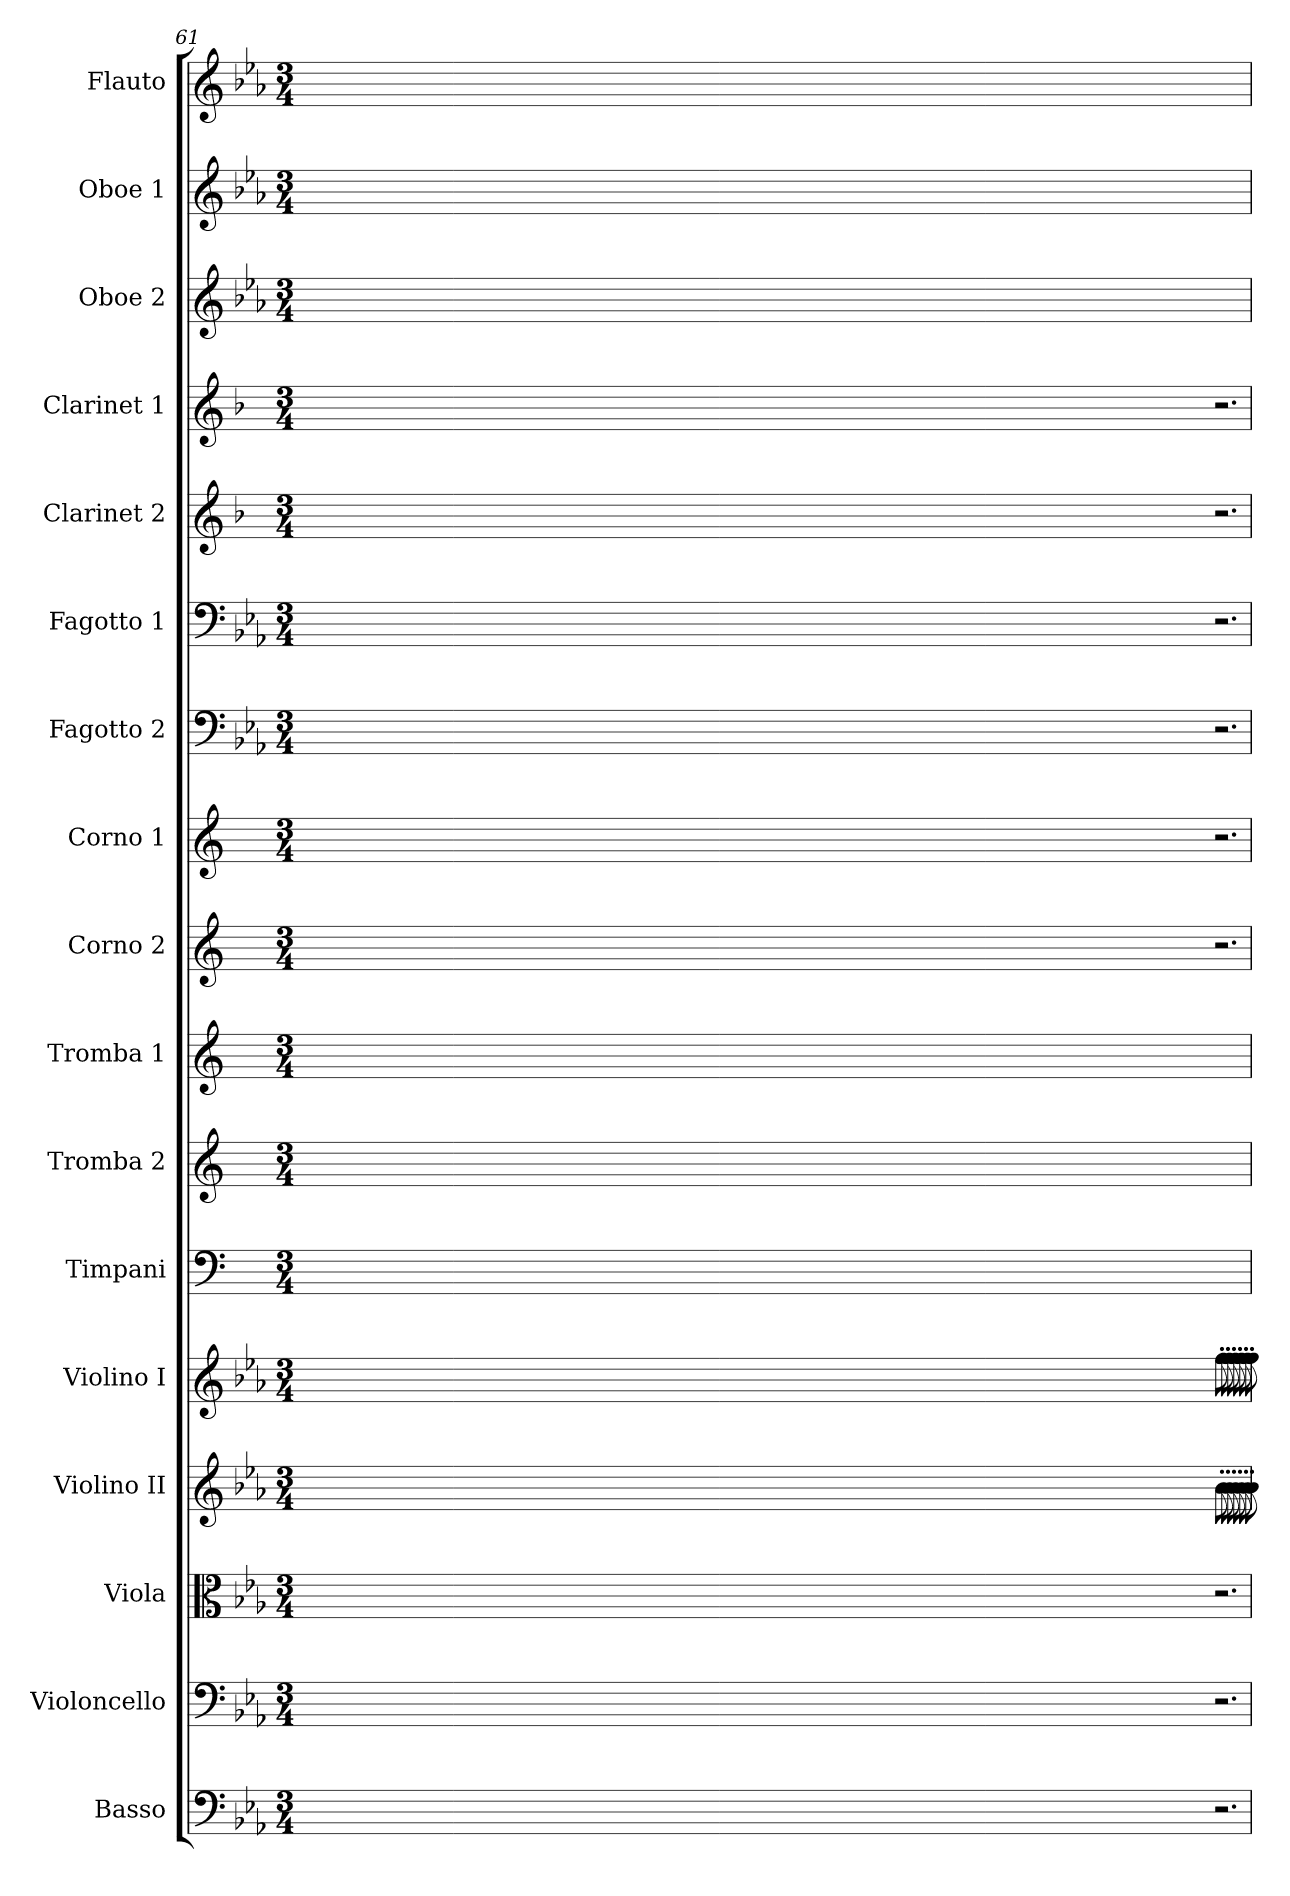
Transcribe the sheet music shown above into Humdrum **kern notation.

**kern	**kern	**kern	**kern	**kern	**kern	**kern	**kern	**kern	**kern	**kern	**kern	**kern	**kern	**kern	**kern	**kern
*part17	*part16	*part15	*part14	*part13	*part12	*part11	*part10	*part9	*part8	*part7	*part6	*part5	*part4	*part3	*part2	*part1
*staff17	*staff16	*staff15	*staff14	*staff13	*staff12	*staff11	*staff10	*staff9	*staff8	*staff7	*staff6	*staff5	*staff4	*staff3	*staff2	*staff1
*I"Basso	*I"Violoncello	*I"Viola	*I"Violino II	*I"Violino I	*I"Timpani	*I"Tromba 2	*I"Tromba 1	*I"Corno 2	*I"Corno 1	*I"Fagotto 2	*I"Fagotto 1	*I"Clarinet 2	*I"Clarinet 1	*I"Oboe 2	*I"Oboe 1	*I"Flauto
*	*I'Vc	*I'Vla	*I'Vln	*I'Vln	*	*	*	*	*	*	*	*I'Cl	*I'Cl	*I'Ob	*I'Ob	*I'Fl
*clefF4	*clefF4	*clefC3	*clefG2	*clefG2	*clefF4	*clefG2	*clefG2	*clefG2	*clefG2	*clefF4	*clefF4	*clefG2	*clefG2	*clefG2	*clefG2	*clefG2
*ITrd7c12	*	*	*	*	*	*ITrd-2c-3	*ITrd-2c-3	*ITrd5c9	*ITrd5c9	*	*	*ITrd1c2	*ITrd1c2	*	*	*
*k[b-e-a-]	*k[b-e-a-]	*k[b-e-a-]	*k[b-e-a-]	*k[b-e-a-]	*	*	*	*	*	*k[b-e-a-]	*k[b-e-a-]	*k[b-e-a-]	*k[b-e-a-]	*k[b-e-a-]	*k[b-e-a-]	*k[b-e-a-]
*M3/4	*M3/4	*M3/4	*M3/4	*M3/4	*M3/4	*M3/4	*M3/4	*M3/4	*M3/4	*M3/4	*M3/4	*M3/4	*M3/4	*M3/4	*M3/4	*M3/4
=61	=61	=61	=61	=61	=61	=61	=61	=61	=61	=61	=61	=61	=61	=61	=61	=61
1ryy	1ryy	1ryy	1ryy	1ryy	1ryy	1ryy	1ryy	1ryy	1ryy	1ryy	1ryy	1ryy	1ryy	1ryy	1ryy	1ryy
1ryy	1ryy	1ryy	1ryy	1ryy	1ryy	1ryy	1ryy	1ryy	1ryy	1ryy	1ryy	1ryy	1ryy	1ryy	1ryy	1ryy
1ryy	1ryy	1ryy	1ryy	1ryy	1ryy	1ryy	1ryy	1ryy	1ryy	1ryy	1ryy	1ryy	1ryy	1ryy	1ryy	1ryy
1ryy	1ryy	1ryy	1ryy	1ryy	1ryy	1ryy	1ryy	1ryy	1ryy	1ryy	1ryy	1ryy	1ryy	1ryy	1ryy	1ryy
1ryy	1ryy	1ryy	1ryy	1ryy	1ryy	1ryy	1ryy	1ryy	1ryy	1ryy	1ryy	1ryy	1ryy	1ryy	1ryy	1ryy
1ryy	1ryy	1ryy	1ryy	1ryy	1ryy	1ryy	1ryy	1ryy	1ryy	1ryy	1ryy	1ryy	1ryy	1ryy	1ryy	1ryy
1ryy	1ryy	1ryy	1ryy	1ryy	1ryy	1ryy	1ryy	1ryy	1ryy	1ryy	1ryy	1ryy	1ryy	1ryy	1ryy	1ryy
1ryy	1ryy	1ryy	1ryy	1ryy	1ryy	1ryy	1ryy	1ryy	1ryy	1ryy	1ryy	1ryy	1ryy	1ryy	1ryy	1ryy
1ryy	1ryy	1ryy	1ryy	1ryy	1ryy	1ryy	1ryy	1ryy	1ryy	1ryy	1ryy	1ryy	1ryy	1ryy	1ryy	1ryy
1ryy	1ryy	1ryy	1ryy	1ryy	1ryy	1ryy	1ryy	1ryy	1ryy	1ryy	1ryy	1ryy	1ryy	1ryy	1ryy	1ryy
1ryy	1ryy	1ryy	1ryy	1ryy	1ryy	1ryy	1ryy	1ryy	1ryy	1ryy	1ryy	1ryy	1ryy	1ryy	1ryy	1ryy
1ryy	1ryy	1ryy	1ryy	1ryy	1ryy	1ryy	1ryy	1ryy	1ryy	1ryy	1ryy	1ryy	1ryy	1ryy	1ryy	1ryy
1ryy	1ryy	1ryy	1ryy	1ryy	1ryy	1ryy	1ryy	1ryy	1ryy	1ryy	1ryy	1ryy	1ryy	1ryy	1ryy	1ryy
1ryy	1ryy	1ryy	1ryy	1ryy	1ryy	1ryy	1ryy	1ryy	1ryy	1ryy	1ryy	1ryy	1ryy	1ryy	1ryy	1ryy
1ryy	1ryy	1ryy	1ryy	1ryy	1ryy	1ryy	1ryy	1ryy	1ryy	1ryy	1ryy	1ryy	1ryy	1ryy	1ryy	1ryy
1ryy	1ryy	1ryy	1ryy	1ryy	1ryy	1ryy	1ryy	1ryy	1ryy	1ryy	1ryy	1ryy	1ryy	1ryy	1ryy	1ryy
1ryy	1ryy	1ryy	1ryy	1ryy	1ryy	1ryy	1ryy	1ryy	1ryy	1ryy	1ryy	1ryy	1ryy	1ryy	1ryy	1ryy
1ryy	1ryy	1ryy	1ryy	1ryy	1ryy	1ryy	1ryy	1ryy	1ryy	1ryy	1ryy	1ryy	1ryy	1ryy	1ryy	1ryy
1ryy	1ryy	1ryy	1ryy	1ryy	1ryy	1ryy	1ryy	1ryy	1ryy	1ryy	1ryy	1ryy	1ryy	1ryy	1ryy	1ryy
1ryy	1ryy	1ryy	1ryy	1ryy	1ryy	1ryy	1ryy	1ryy	1ryy	1ryy	1ryy	1ryy	1ryy	1ryy	1ryy	1ryy
1ryy	1ryy	1ryy	1ryy	1ryy	1ryy	1ryy	1ryy	1ryy	1ryy	1ryy	1ryy	1ryy	1ryy	1ryy	1ryy	1ryy
1ryy	1ryy	1ryy	1ryy	1ryy	1ryy	1ryy	1ryy	1ryy	1ryy	1ryy	1ryy	1ryy	1ryy	1ryy	1ryy	1ryy
1ryy	1ryy	1ryy	1ryy	1ryy	1ryy	1ryy	1ryy	1ryy	1ryy	1ryy	1ryy	1ryy	1ryy	1ryy	1ryy	1ryy
1ryy	1ryy	1ryy	1ryy	1ryy	1ryy	1ryy	1ryy	1ryy	1ryy	1ryy	1ryy	1ryy	1ryy	1ryy	1ryy	1ryy
1ryy	1ryy	1ryy	1ryy	1ryy	1ryy	1ryy	1ryy	1ryy	1ryy	1ryy	1ryy	1ryy	1ryy	1ryy	1ryy	1ryy
1ryy	1ryy	1ryy	1ryy	1ryy	1ryy	1ryy	1ryy	1ryy	1ryy	1ryy	1ryy	1ryy	1ryy	1ryy	1ryy	1ryy
1ryy	1ryy	1ryy	1ryy	1ryy	1ryy	1ryy	1ryy	1ryy	1ryy	1ryy	1ryy	1ryy	1ryy	1ryy	1ryy	1ryy
1ryy	1ryy	1ryy	1ryy	1ryy	1ryy	1ryy	1ryy	1ryy	1ryy	1ryy	1ryy	1ryy	1ryy	1ryy	1ryy	1ryy
1ryy	1ryy	1ryy	1ryy	1ryy	1ryy	1ryy	1ryy	1ryy	1ryy	1ryy	1ryy	1ryy	1ryy	1ryy	1ryy	1ryy
1ryy	1ryy	1ryy	1ryy	1ryy	1ryy	1ryy	1ryy	1ryy	1ryy	1ryy	1ryy	1ryy	1ryy	1ryy	1ryy	1ryy
1ryy	1ryy	1ryy	1ryy	1ryy	1ryy	1ryy	1ryy	1ryy	1ryy	1ryy	1ryy	1ryy	1ryy	1ryy	1ryy	1ryy
1ryy	1ryy	1ryy	1ryy	1ryy	1ryy	1ryy	1ryy	1ryy	1ryy	1ryy	1ryy	1ryy	1ryy	1ryy	1ryy	1ryy
1ryy	1ryy	1ryy	1ryy	1ryy	1ryy	1ryy	1ryy	1ryy	1ryy	1ryy	1ryy	1ryy	1ryy	1ryy	1ryy	1ryy
1ryy	1ryy	1ryy	1ryy	1ryy	1ryy	1ryy	1ryy	1ryy	1ryy	1ryy	1ryy	1ryy	1ryy	1ryy	1ryy	1ryy
1ryy	1ryy	1ryy	1ryy	1ryy	1ryy	1ryy	1ryy	1ryy	1ryy	1ryy	1ryy	1ryy	1ryy	1ryy	1ryy	1ryy
1ryy	1ryy	1ryy	1ryy	1ryy	1ryy	1ryy	1ryy	1ryy	1ryy	1ryy	1ryy	1ryy	1ryy	1ryy	1ryy	1ryy
1ryy	1ryy	1ryy	1ryy	1ryy	1ryy	1ryy	1ryy	1ryy	1ryy	1ryy	1ryy	1ryy	1ryy	1ryy	1ryy	1ryy
1ryy	1ryy	1ryy	1ryy	1ryy	1ryy	1ryy	1ryy	1ryy	1ryy	1ryy	1ryy	1ryy	1ryy	1ryy	1ryy	1ryy
1ryy	1ryy	1ryy	1ryy	1ryy	1ryy	1ryy	1ryy	1ryy	1ryy	1ryy	1ryy	1ryy	1ryy	1ryy	1ryy	1ryy
1ryy	1ryy	1ryy	1ryy	1ryy	1ryy	1ryy	1ryy	1ryy	1ryy	1ryy	1ryy	1ryy	1ryy	1ryy	1ryy	1ryy
1ryy	1ryy	1ryy	1ryy	1ryy	1ryy	1ryy	1ryy	1ryy	1ryy	1ryy	1ryy	1ryy	1ryy	1ryy	1ryy	1ryy
1ryy	1ryy	1ryy	1ryy	1ryy	1ryy	1ryy	1ryy	1ryy	1ryy	1ryy	1ryy	1ryy	1ryy	1ryy	1ryy	1ryy
2ryy	2ryy	2ryy	2ryy	2ryy	2ryy	2ryy	2ryy	2ryy	2ryy	2ryy	2ryy	2ryy	2ryy	2ryy	2ryy	2ryy
8.ryy	8.ryy	8.ryy	8.ryy	8.ryy	8.ryy	8.ryy	8.ryy	8.ryy	8.ryy	8.ryy	8.ryy	8.ryy	8.ryy	8.ryy	8.ryy	8.ryy
2.r	2.r	2.r	8b-'	8ff'	2.ryy	2.ryy	2.ryy	2.r	2.r	2.r	2.r	2.r	2.r	2.ryy	2.ryy	2.ryy
.	.	.	8b-'	8ff'	.	.	.	.	.	.	.	.	.	.	.	.
.	.	.	8b-'	8ff'	.	.	.	.	.	.	.	.	.	.	.	.
.	.	.	8b-'	8ff'	.	.	.	.	.	.	.	.	.	.	.	.
.	.	.	8b-'	8ff'	.	.	.	.	.	.	.	.	.	.	.	.
.	.	.	8b-'	8ff'	.	.	.	.	.	.	.	.	.	.	.	.
=	=	=	=	=	=	=	=	=	=	=	=	=	=	=	=	=
*-	*-	*-	*-	*-	*-	*-	*-	*-	*-	*-	*-	*-	*-	*-	*-	*-
